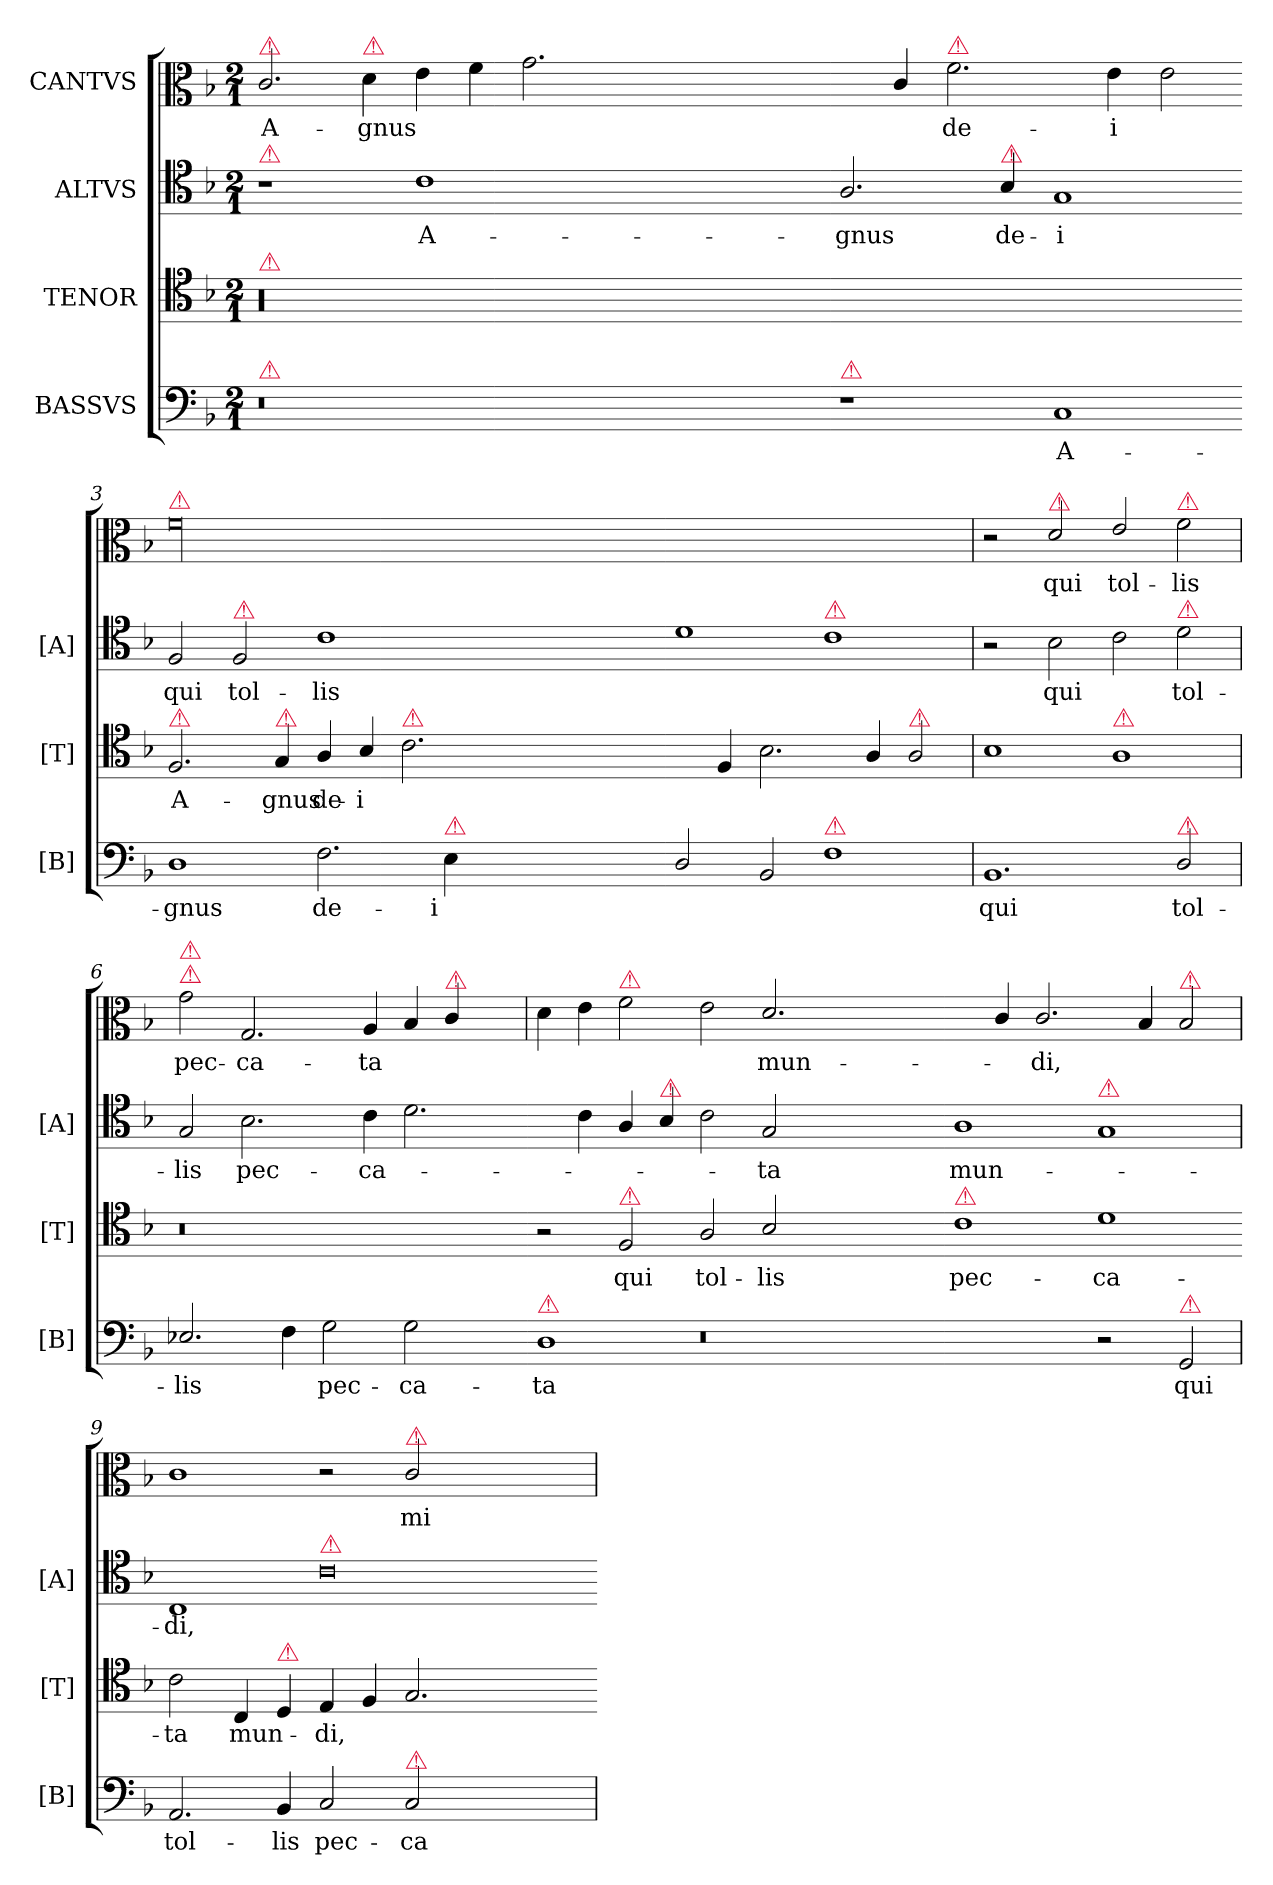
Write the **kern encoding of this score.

**kern	**text	**kern	**text	**kern	**text	**kern	**text
*part4	*part4	*part3	*part3	*part2	*part2	*part1	*part1
*staff4	*staff4	*staff3	*staff3	*staff2	*staff2	*staff1	*staff1
*I"BASSVS	*	*I"TENOR	*	*I"ALTVS	*	*I"CANTVS	*
*I'[B]	*	*I'[T]	*	*I'[A]	*	*	*
*clefF4	*	*clefC4	*	*clefC4	*	*clefC3	*
*k[b-]	*	*k[b-]	*	*k[b-]	*	*k[b-]	*
*M2/1	*	*M2/1	*	*M2/1	*	*M2/1	*
=1	=1	=1	=1	=1	=1	=1	=1
!	!	!	!	!	!	!LO:TX:a:color=crimson:t=⚠	!
!	!	!	!	!LO:TX:a:color=crimson:t=⚠	!	!	!
!	!	!LO:TX:a:color=crimson:t=⚠	!	!	!	!	!
!LO:TX:a:color=crimson:t=⚠	!	!	!	!	!	!	!
0r	.	00r	.	1r	.	2.c/	A-
!	!	!	!	!	!	!LO:TX:a:color=crimson:t=⚠	!
.	.	.	.	.	.	4d\	-gnus
.	.	.	.	1c	A-	4e\	.
.	.	.	.	.	.	4f\	.
.	.	.	.	.	.	2.g\	.
0ryy	.	.	.	0ryy	.	.	.
.	.	.	.	.	.	1..ryy	.
=2-	=2-	=2-	=2-	=2-	=2-	=2-	=2-
!LO:TX:a:color=crimson:t=⚠	!	!	!	!	!	!	!
1r	.	0ryy	.	2.A/	-gnus	4ryy	.
.	.	.	.	.	.	4c/	.
!	!	!	!	!	!	!LO:TX:a:color=crimson:t=⚠	!
.	.	.	.	.	.	2.f\	de-
!	!	!	!	!LO:TX:a:color=crimson:t=⚠	!	!	!
.	.	.	.	4B-/	de-	.	.
1C	A-	.	.	1G	-i	.	.
.	.	.	.	.	.	4e\	-i
.	.	.	.	.	.	2e\	.
=3-	=3-	=3-	=3-	=3-	=3-	=3-	=3-
!	!	!	!	!	!	!LO:TX:a:color=crimson:t=⚠	!
!	!	!LO:TX:a:color=crimson:t=⚠	!	!	!	!	!
1D	-gnus	2.F/	A-	2F/	qui	00f	.
!	!	!	!	!LO:TX:a:color=crimson:t=⚠	!	!	!
.	.	.	.	2F/	tol-	.	.
!	!	!LO:TX:a:color=crimson:t=⚠	!	!	!	!	!
.	.	4G/	-gnus	.	.	.	.
2.F\	de-	4A/	de-	1c	-lis	.	.
.	.	4B-/	-i	.	.	.	.
!	!	!LO:TX:a:color=crimson:t=⚠	!	!	!	!	!
.	.	2.c\	.	.	.	.	.
!LO:TX:a:color=crimson:t=⚠	!	!	!	!	!	!	!
4E\	-i	.	.	.	.	.	.
0ryy	.	.	.	0ryy	.	.	.
.	.	1..ryy	.	.	.	.	.
=4-	=4-	=4-	=4-	=4-	=4-	=4-	=4-
2D/	.	4ryy	.	1d	.	0ryy	.
.	.	4F/	.	.	.	.	.
2BB-/	.	2.B-\	.	.	.	.	.
!	!	!	!	!LO:TX:a:color=crimson:t=⚠	!	!	!
!LO:TX:a:color=crimson:t=⚠	!	!	!	!	!	!	!
1F	.	.	.	1c	.	.	.
.	.	4A/	.	.	.	.	.
!	!	!LO:TX:a:color=crimson:t=⚠	!	!	!	!	!
.	.	2A/	.	.	.	.	.
=5	=5	=5	=5	=5	=5	=5	=5
1.BB-	qui	1B-	.	2r	.	2r	.
!	!	!	!	!	!	!LO:TX:a:color=crimson:t=⚠	!
.	.	.	.	2B-\	qui	2d/	qui
!	!	!LO:TX:a:color=crimson:t=⚠	!	!	!	!	!
.	.	1A	.	2c\	.	2e/	tol-
!	!	!	!	!	!	!LO:TX:a:color=crimson:t=⚠	!
!	!	!	!	!LO:TX:a:color=crimson:t=⚠	!	!	!
!LO:TX:a:color=crimson:t=⚠	!	!	!	!	!	!	!
2D/	tol-	.	.	2d\	tol-	2f\	-lis
=6	=6	=6	=6	=6	=6	=6	=6
!	!	!	!	!	!	!LO:TX:a:color=crimson:t=⚠	!
!	!	!	!	!	!	!LO:TX:a:color=crimson:t=⚠	!
2.E-X/	-lis	0r	.	2G/	-lis	2g\	pec-
.	.	.	.	2.B-\	pec-	2.G/	-ca-
4F\	.	.	.	.	.	.	.
2G\	pec-	.	.	.	.	.	.
.	.	.	.	4c\	-ca-	4A/	-ta
2G\	-ca-	.	.	2.d\	.	4B-/	.
!	!	!	!	!	!	!LO:TX:a:color=crimson:t=⚠	!
.	.	.	.	.	.	4c/	.
4ryy	.	4ryy	.	.	.	4ryy	.
=7-	=7	=7-	=7	=7-	=7	=7	=7
!LO:TX:a:color=crimson:t=⚠	!	!	!	!	!	!	!
1D	-ta	2r	.	4ryy	.	4d\	.
.	.	.	.	4c\	.	4e\	.
!	!	!	!	!	!	!LO:TX:a:color=crimson:t=⚠	!
!	!	!LO:TX:a:color=crimson:t=⚠	!	!	!	!	!
.	.	2F/	qui	4A/	.	2f\	.
!	!	!	!	!LO:TX:a:color=crimson:t=⚠	!	!	!
.	.	.	.	4B-/	.	.	.
0r	.	2A/	tol-	2c\	.	2e\	.
.	.	2B-/	-lis	2G/	-ta	2.d/	mun-
.	.	1ryy	.	1ryy	.	.	.
.	.	.	.	.	.	2.ryy	.
=8-	=8-	=8-	=8-	=8-	=8-	=8-	=8-
!	!	!LO:TX:a:color=crimson:t=⚠	!	!	!	!	!
1ryy	.	1c	pec-	1A	mun-	4ryy	.
.	.	.	.	.	.	4c/	.
.	.	.	.	.	.	2.c/	-di,
!	!	!	!	!LO:TX:a:color=crimson:t=⚠	!	!	!
2r	.	1d	-ca-	1G	.	.	.
.	.	.	.	.	.	4B-/	.
!	!	!	!	!	!	!LO:TX:a:color=crimson:t=⚠	!
!LO:TX:a:color=crimson:t=⚠	!	!	!	!	!	!	!
2GG/	qui	.	.	.	.	2B-/	.
=9	=9	=9-	=9	=9	=9	=9	=9
2.AA/	tol-	2c\	-ta	1C	-di,	1c	.
.	.	4C/	mun-	.	.	.	.
!	!	!LO:TX:a:color=crimson:t=⚠	!	!	!	!	!
4BB-/	-lis	4D/	.	.	.	.	.
!	!	!	!	!LO:TX:a:color=crimson:t=⚠	!	!	!
2C/	pec-	4E/	-di,	0c	.	2r	.
.	.	4F/	.	.	.	.	.
!	!	!	!	!	!	!LO:TX:a:color=crimson:t=⚠	!
!LO:TX:a:color=crimson:t=⚠	!	!	!	!	!	!	!
2C/	-ca-	2.G/	.	.	.	2c/	mi-
1ryy	.	.	.	.	.	1ryy	.
.	.	2.ryy	.	.	.	.	.
=	=	=-	=	=-	=	=	=
*-	*-	*-	*-	*-	*-	*-	*-
